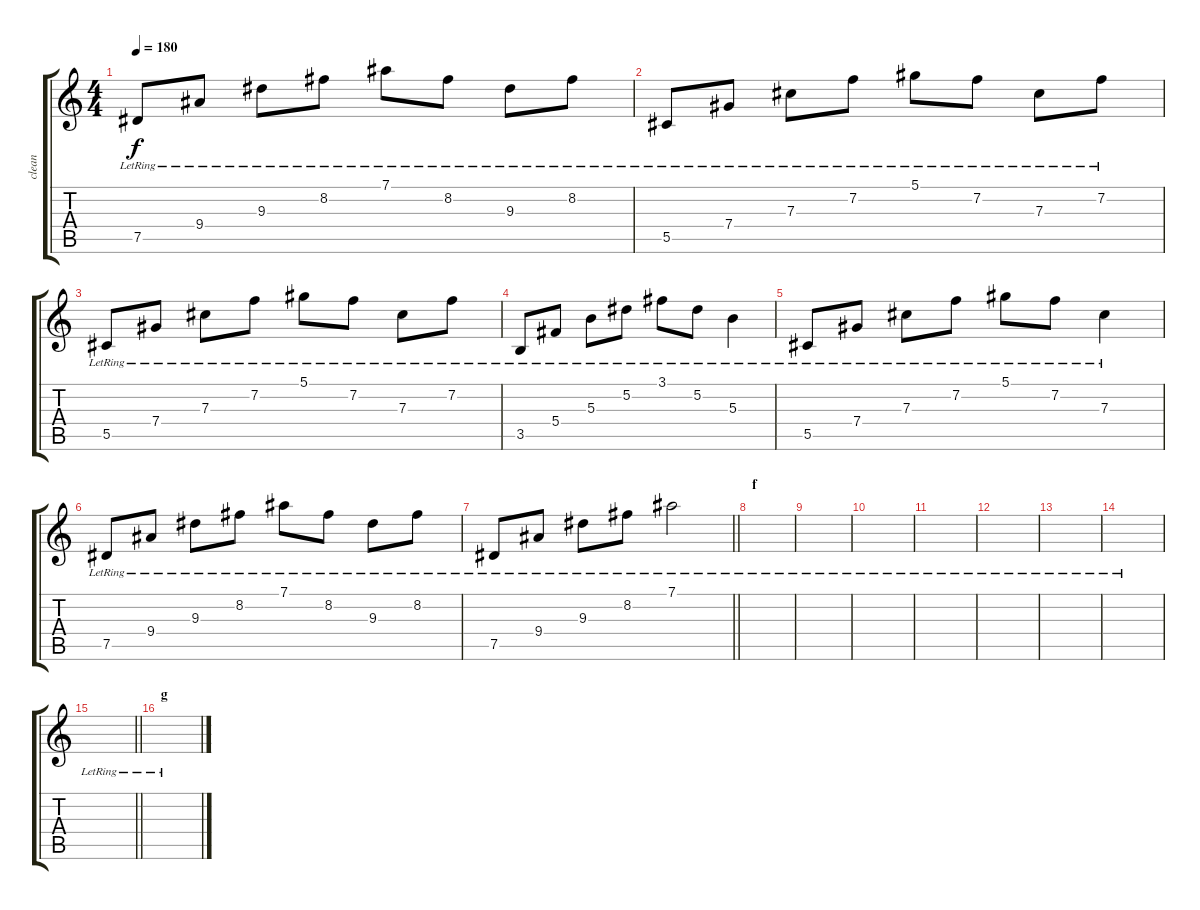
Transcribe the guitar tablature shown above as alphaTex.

\track ("clean" "clean") {instrument acousticguitarsteel}
\staff {score tabs}
\tuning (Eb4 Bb3 Gb3 Db3 Ab2 Eb2) {hide}
\ts (4 4)
\tempo 180
\clef g2
\ks c
7.5{lr}.8{dy f} 9.4{lr}.8 9.3{lr}.8 8.2{lr}.8 7.1{lr}.8 8.2{lr}.8 9.3{lr}.8 8.2{lr}.8 |
5.5{lr}.8 7.4{lr}.8 7.3{lr}.8 7.2{lr}.8 5.1{lr}.8 7.2{lr}.8 7.3{lr}.8 7.2{lr}.8 |
5.5{lr}.8 7.4{lr}.8 7.3{lr}.8 7.2{lr}.8 5.1{lr}.8 7.2{lr}.8 7.3{lr}.8 7.2{lr}.8 |
3.5{lr}.8 5.4{lr}.8 5.3{lr}.8 5.2{lr}.8 3.1{lr}.8 5.2{lr}.8 5.3{lr}.4 |
5.5{lr}.8 7.4{lr}.8 7.3{lr}.8 7.2{lr}.8 5.1{lr}.8 7.2{lr}.8 7.3{lr}.4 |
7.5{lr}.8 9.4{lr}.8 9.3{lr}.8 8.2{lr}.8 7.1{lr}.8 8.2{lr}.8 9.3{lr}.8 8.2{lr}.8 |
\barLineRight lightlight
7.5{lr}.8 9.4{lr}.8 9.3{lr}.8 8.2{lr}.8 7.1{lr}.2 |
\section ("" "f")
|
|
|
|
|
|
|
\barLineRight lightlight
|
\section ("" "g")
